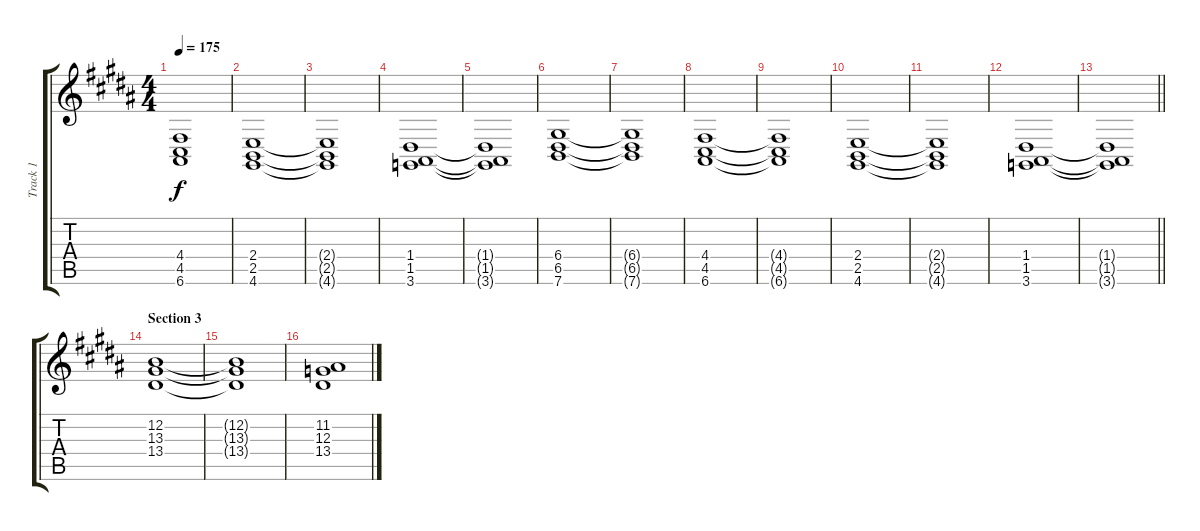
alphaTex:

\track ("Track 1" "Track 1") {instrument churchorgan}
\staff {score tabs}
\tuning (E4 B3 G3 D3 A2 E2) {hide}
\ts (4 4)
\tempo 175
\clef g2
\ks b
(4.4{t} 4.5{t} 6.6{t}).1{dy f} |
(2.4 2.5 4.6).1 |
(2.4{t} 2.5{t} 4.6{t}).1 |
(1.4 1.5 3.6).1 |
(1.4{t} 1.5{t} 3.6{t}).1 |
(6.4 6.5 7.6).1 |
(6.4{t} 6.5{t} 7.6{t}).1 |
(4.4 4.5 6.6).1 |
(4.4{t} 4.5{t} 6.6{t}).1 |
(2.4 2.5 4.6).1 |
(2.4{t} 2.5{t} 4.6{t}).1 |
(1.4 1.5 3.6).1 |
\barLineRight lightlight
(1.4{t} 1.5{t} 3.6{t}).1 |
\section ("" "Section 3")
(12.2 13.3 13.4).1 |
(12.2{t} 13.3{t} 13.4{t}).1 |
(11.2 12.3 13.4).1
